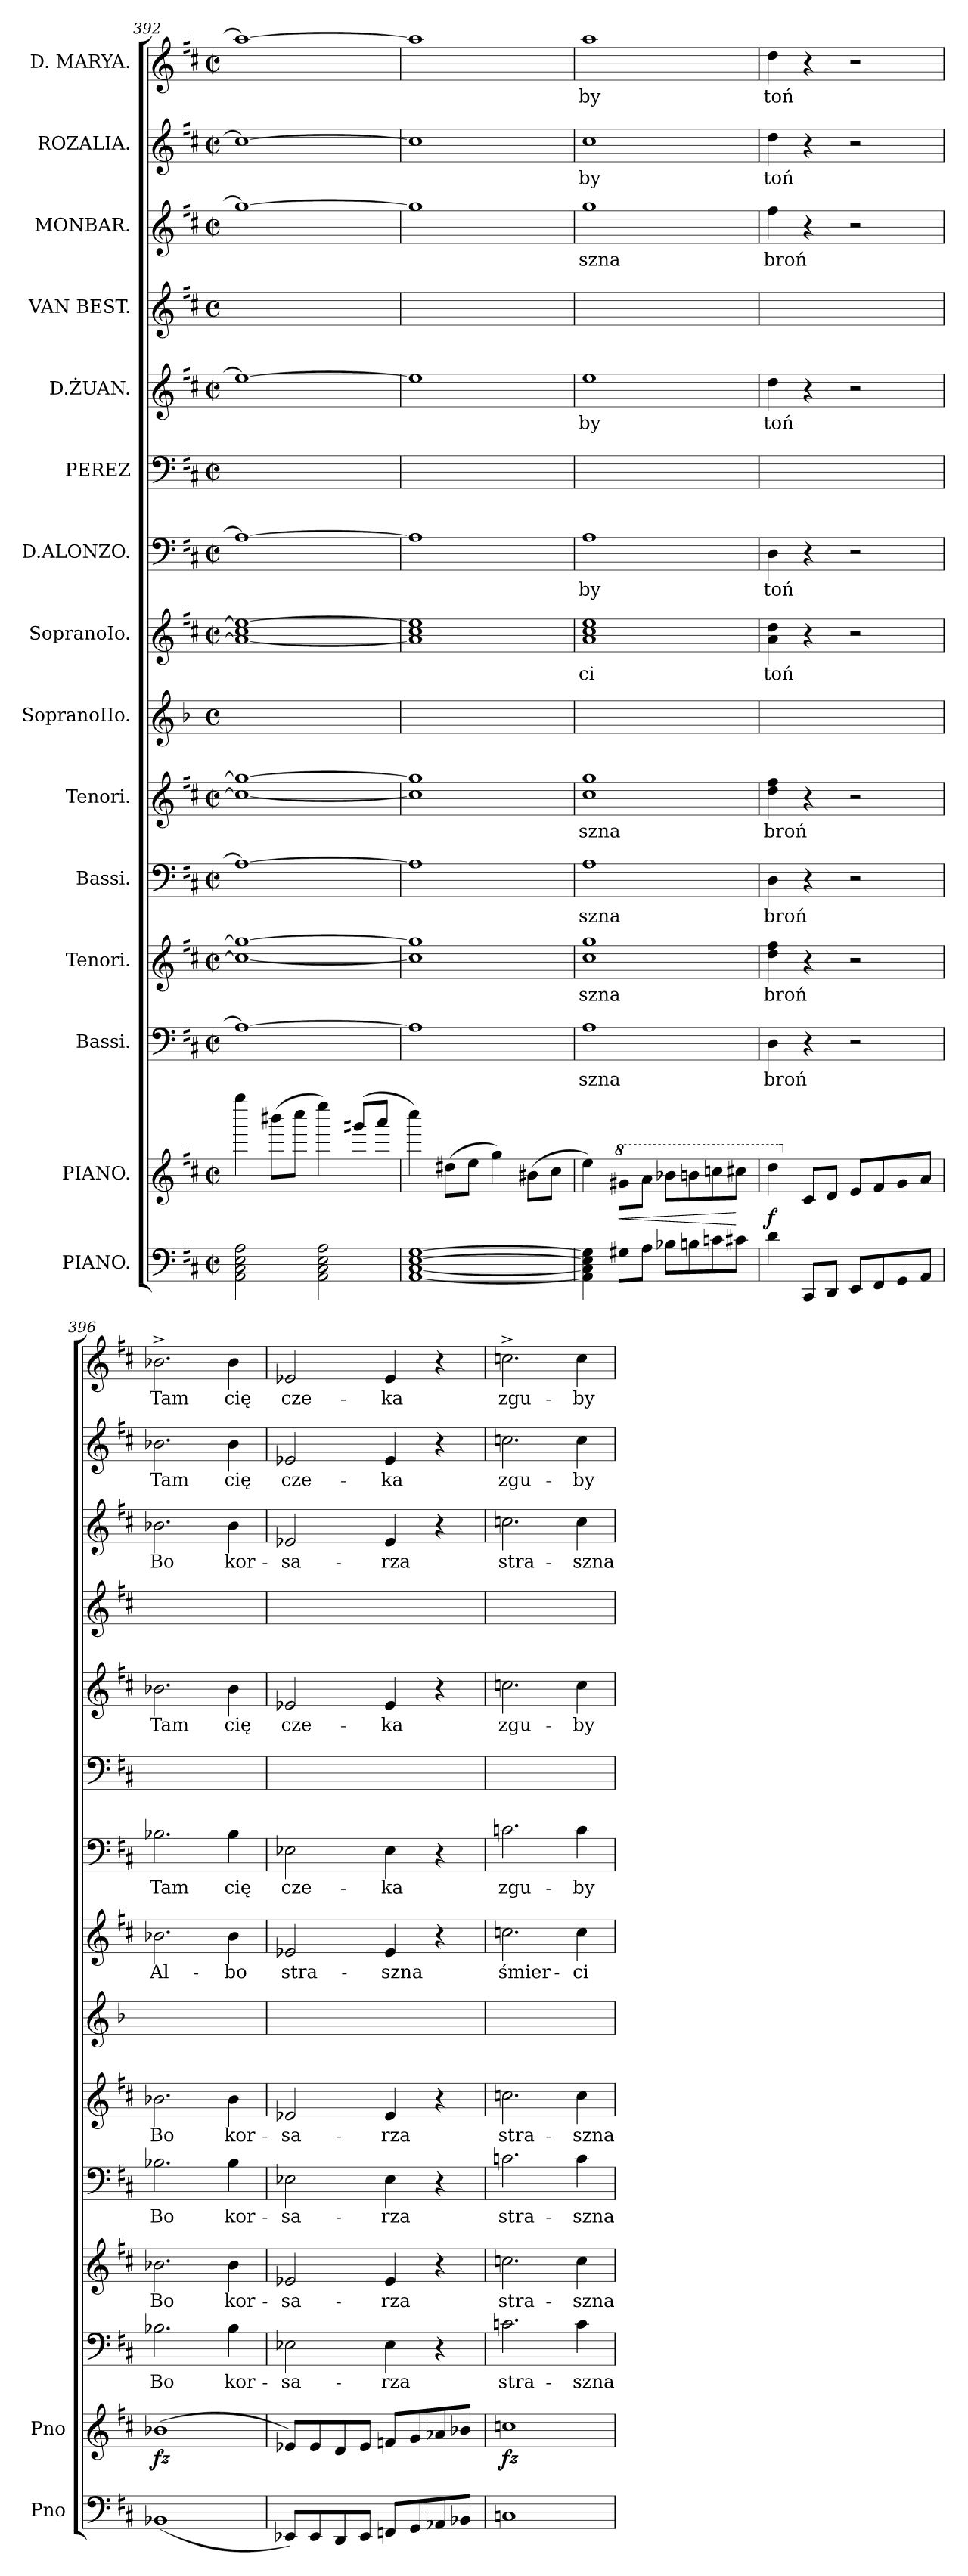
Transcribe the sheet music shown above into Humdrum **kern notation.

**kern	**kern	**dynam	**kern	**text	**kern	**text	**kern	**text	**kern	**text	**kern	**kern	**text	**kern	**text	**kern	**text	**kern	**text	**kern	**text	**kern	**text	**kern	**text	**kern	**text
*part15	*part14	*part14	*part13	*part13	*part12	*part12	*part11	*part11	*part10	*part10	*part9	*part8	*part8	*part7	*part7	*part6	*part6	*part5	*part5	*part4	*part4	*part3	*part3	*part2	*part2	*part1	*part1
*staff15	*staff14	*staff14	*staff13	*staff13	*staff12	*staff12	*staff11	*staff11	*staff10	*staff10	*staff9	*staff8	*staff8	*staff7	*staff7	*staff6	*staff6	*staff5	*staff5	*staff4	*staff4	*staff3	*staff3	*staff2	*staff2	*staff1	*staff1
*I"PIANO.	*I"PIANO.	*	*I"Bassi.	*	*I"Tenori.	*	*I"Bassi.	*	*I"Tenori.	*	*I"SopranoIIo.	*I"SopranoIo.	*	*I"D.ALONZO.	*	*I"PEREZ	*	*I"D.ŻUAN.	*	*I"VAN BEST.	*	*I"MONBAR.	*	*I"ROZALIA.	*	*I"D. MARYA.	*
*I'Pno	*I'Pno	*	*	*	*	*	*	*	*	*	*	*	*	*	*	*	*	*	*	*	*	*	*	*	*	*	*
*clefF4	*clefG2	*	*clefF4	*	*clefG2	*	*clefF4	*	*clefG2	*	*clefG2	*clefG2	*	*clefF4	*	*clefF4	*	*clefG2	*	*clefG2	*	*clefG2	*	*clefG2	*	*clefG2	*
*	*	*	*	*	*ITrd8c12	*	*	*	*ITrd8c12	*	*	*	*	*	*	*	*	*ITrd8c12	*	*ITrd8c12	*	*ITrd8c12	*	*	*	*	*
*k[f#c#]	*k[f#c#]	*	*k[f#c#]	*	*k[f#c#]	*	*k[f#c#]	*	*k[f#c#]	*	*k[b-]	*k[f#c#]	*	*k[f#c#]	*	*k[f#c#]	*	*k[f#c#]	*	*k[f#c#]	*	*k[f#c#]	*	*k[f#c#]	*	*k[f#c#]	*
*M2/2	*M2/2	*	*M2/2	*	*M2/2	*	*M2/2	*	*M2/2	*	*M4/4	*M2/2	*	*M2/2	*	*M2/2	*	*M2/2	*	*M4/4	*	*M2/2	*	*M2/2	*	*M2/2	*
*met(c|)	*met(c|)	*	*met(c|)	*	*met(c|)	*	*met(c|)	*	*met(c|)	*	*met(c)	*met(c|)	*	*met(c|)	*	*met(c|)	*	*met(c|)	*	*met(c)	*	*met(c|)	*	*met(c|)	*	*met(c|)	*
=392	=392	=392	=392	=392	=392	=392	=392	=392	=392	=392	=392	=392	=392	=392	=392	=392	=392	=392	=392	=392	=392	=392	=392	=392	=392	=392	=392
2AA\ 2C#\ 2E\ 2A\	4gggg\	.	1A_	.	1c#_ 1g_	.	1A_	.	1c#_ 1g_	.	1ryy	1a_ 1cc# 1ee_	.	1A_	.	1Ayy_	.	1e_	.	1gyy_	.	1g_	.	1cc#_	.	1aa_	.
.	(8bbb#X\L	.	.	.	.	.	.	.	.	.	.	.	.	.	.	.	.	.	.	.	.	.	.	.	.	.	.
.	8cccc#\J	.	.	.	.	.	.	.	.	.	.	.	.	.	.	.	.	.	.	.	.	.	.	.	.	.	.
2AA\ 2C#\ 2E\ 2A\	4eeee\)	.	.	.	.	.	.	.	.	.	.	.	.	.	.	.	.	.	.	.	.	.	.	.	.	.	.
.	(8ggg#X/L	.	.	.	.	.	.	.	.	.	.	.	.	.	.	.	.	.	.	.	.	.	.	.	.	.	.
.	8aaa/J	.	.	.	.	.	.	.	.	.	.	.	.	.	.	.	.	.	.	.	.	.	.	.	.	.	.
=393	=393	=393	=393	=393	=393	=393	=393	=393	=393	=393	=393	=393	=393	=393	=393	=393	=393	=393	=393	=393	=393	=393	=393	=393	=393	=393	=393
[1AA [1C# [1E [1G	4cccc#\)	.	1A]	.	1c#] 1g]	.	1A]	.	1c#] 1g]	.	1ryy	1a] 1cc# 1ee]	.	1A]	.	1Ayy]	.	1e]	.	1gyy]	.	1g]	.	1cc#]	.	1aa]	.
.	(8dd#X\L	.	.	.	.	.	.	.	.	.	.	.	.	.	.	.	.	.	.	.	.	.	.	.	.	.	.
.	8ee\J	.	.	.	.	.	.	.	.	.	.	.	.	.	.	.	.	.	.	.	.	.	.	.	.	.	.
.	4gg\)	.	.	.	.	.	.	.	.	.	.	.	.	.	.	.	.	.	.	.	.	.	.	.	.	.	.
.	(8b#X\L	.	.	.	.	.	.	.	.	.	.	.	.	.	.	.	.	.	.	.	.	.	.	.	.	.	.
.	8cc#\J	.	.	.	.	.	.	.	.	.	.	.	.	.	.	.	.	.	.	.	.	.	.	.	.	.	.
=394	=394	=394	=394	=394	=394	=394	=394	=394	=394	=394	=394	=394	=394	=394	=394	=394	=394	=394	=394	=394	=394	=394	=394	=394	=394	=394	=394
4AA]\ 4C#]\ 4E]\ 4G]\	4ee\)	.	1A	-szna	1c# 1g	-szna	1A	-szna	1c# 1g	-szna	1ryy	1a 1cc# 1ee	-ci	1A	-by	1Ayy	-szna	1e	-by	1gyy	-szna	1g	-szna	1cc#	-by	1aa	-by
*	*8va	*	*	*	*	*	*	*	*	*	*	*	*	*	*	*	*	*	*	*	*	*	*	*	*	*	*
!	!	!LO:HP:b	!	!	!	!	!	!	!	!	!	!	!	!	!	!	!	!	!	!	!	!	!	!	!	!	!
8G#X\L	8gg#X\L	<	.	.	.	.	.	.	.	.	.	.	.	.	.	.	.	.	.	.	.	.	.	.	.	.	.
8A\J	8aa\J	.	.	.	.	.	.	.	.	.	.	.	.	.	.	.	.	.	.	.	.	.	.	.	.	.	.
8B-X\L	8bb-X\L	.	.	.	.	.	.	.	.	.	.	.	.	.	.	.	.	.	.	.	.	.	.	.	.	.	.
8Bn\	8bbn\	.	.	.	.	.	.	.	.	.	.	.	.	.	.	.	.	.	.	.	.	.	.	.	.	.	.
8cn\	8cccn\	.	.	.	.	.	.	.	.	.	.	.	.	.	.	.	.	.	.	.	.	.	.	.	.	.	.
8c#X\J	8ccc#X\J	[	.	.	.	.	.	.	.	.	.	.	.	.	.	.	.	.	.	.	.	.	.	.	.	.	.
=395	=395	=395	=395	=395	=395	=395	=395	=395	=395	=395	=395	=395	=395	=395	=395	=395	=395	=395	=395	=395	=395	=395	=395	=395	=395	=395	=395
4d\	4ddd\	f	4D\	broń	4d\ 4f#\	broń	4D\	broń	4d\ 4f#\	broń	1ryy	4a\ 4dd\	toń	4D\	toń	4D\yy	broń	4d\	toń	4f#\yy	broń	4f#\	broń	4dd\	toń	4dd\	toń
*	*X8va	*	*	*	*	*	*	*	*	*	*	*	*	*	*	*	*	*	*	*	*	*	*	*	*	*	*
8CC#/L	8c#/L	.	4r	.	4r	.	4r	.	4r	.	.	4r	.	4r	.	4ryy	.	4r	.	4ryy	.	4r	.	4r	.	4r	.
8DD/J	8d/J	.	.	.	.	.	.	.	.	.	.	.	.	.	.	.	.	.	.	.	.	.	.	.	.	.	.
8EE/L	8e/L	.	2r	.	2r	.	2r	.	2r	.	.	2r	.	2r	.	2ryy	.	2r	.	2ryy	.	2r	.	2r	.	2r	.
8FF#/	8f#/	.	.	.	.	.	.	.	.	.	.	.	.	.	.	.	.	.	.	.	.	.	.	.	.	.	.
8GG/	8g/	.	.	.	.	.	.	.	.	.	.	.	.	.	.	.	.	.	.	.	.	.	.	.	.	.	.
8AA/J	8a/J	.	.	.	.	.	.	.	.	.	.	.	.	.	.	.	.	.	.	.	.	.	.	.	.	.	.
=396	=396	=396	=396	=396	=396	=396	=396	=396	=396	=396	=396	=396	=396	=396	=396	=396	=396	=396	=396	=396	=396	=396	=396	=396	=396	=396	=396
(1BB-X	(1b-X	fz	2.B-X\	Bo	2.B-X\	Bo	2.B-X\	Bo	2.B-X\	Bo	1ryy	2.b-X\	Al-	2.B-X\	Tam	2.B-X\yy	Bo	2.B-X\	Tam	2.B-X\yy	Bo	2.B-X\	Bo	2.b-X\	Tam	2.b-X^\	Tam
.	.	.	4B-\	kor-	4B-\	kor-	4B-\	kor-	4B-\	kor-	.	4b-\	-bo	4B-\	cię	4B-\yy	kor-	4B-\	cię	4B-\yy	kor-	4B-\	kor-	4b-\	cię	4b-\	cię
=397	=397	=397	=397	=397	=397	=397	=397	=397	=397	=397	=397	=397	=397	=397	=397	=397	=397	=397	=397	=397	=397	=397	=397	=397	=397	=397	=397
8EE-X/L)	8e-X/L)	.	2E-X\	-sa-	2E-X/	-sa-	2E-X\	-sa-	2E-X/	-sa-	1ryy	2e-X/	stra-	2E-X\	cze-	2E-X\yy	-sa-	2E-X/	cze-	2E-X/yy	-sa-	2E-X/	-sa-	2e-X/	cze-	2e-X/	cze-
8EE-/	8e-/	.	.	.	.	.	.	.	.	.	.	.	.	.	.	.	.	.	.	.	.	.	.	.	.	.	.
8DD/	8d/	.	.	.	.	.	.	.	.	.	.	.	.	.	.	.	.	.	.	.	.	.	.	.	.	.	.
8EE-/J	8e-/J	.	.	.	.	.	.	.	.	.	.	.	.	.	.	.	.	.	.	.	.	.	.	.	.	.	.
8FFn/L	8fn/L	.	4E-\	-rza	4E-/	-rza	4E-\	-rza	4E-/	-rza	.	4e-/	-szna	4E-\	-ka	4E-\yy	-rza	4E-/	-ka	4E-/yy	-rza	4E-/	-rza	4e-/	-ka	4e-/	-ka
8GG/	8g/	.	.	.	.	.	.	.	.	.	.	.	.	.	.	.	.	.	.	.	.	.	.	.	.	.	.
8AA-X/	8a-X/	.	4r	.	4r	.	4r	.	4r	.	.	4r	.	4r	.	4ryy	.	4r	.	4ryy	.	4r	.	4r	.	4r	.
8BB-X/J	8b-X/J	.	.	.	.	.	.	.	.	.	.	.	.	.	.	.	.	.	.	.	.	.	.	.	.	.	.
=398	=398	=398	=398	=398	=398	=398	=398	=398	=398	=398	=398	=398	=398	=398	=398	=398	=398	=398	=398	=398	=398	=398	=398	=398	=398	=398	=398
1Cn	1ccn	fz	2.cn\	stra-	2.cn\	stra-	2.cn\	stra-	2.cn\	stra-	1ryy	2.ccn\	śmier-	2.cn\	zgu-	2.cn\yy	stra-	2.cn\	zgu-	2.cn\yy	stra-	2.cn\	stra-	2.ccn\	zgu-	2.ccn^\	zgu-
.	.	.	4c\	-szna	4c\	-szna	4c\	-szna	4c\	-szna	.	4cc\	-ci	4c\	-by	4c\yy	-szna	4c\	-by	4c\yy	-szna	4c\	-szna	4cc\	-by	4cc\	-by
=	=	=	=	=	=	=	=	=	=	=	=	=	=	=	=	=	=	=	=	=	=	=	=	=	=	=	=
*-	*-	*-	*-	*-	*-	*-	*-	*-	*-	*-	*-	*-	*-	*-	*-	*-	*-	*-	*-	*-	*-	*-	*-	*-	*-	*-	*-
